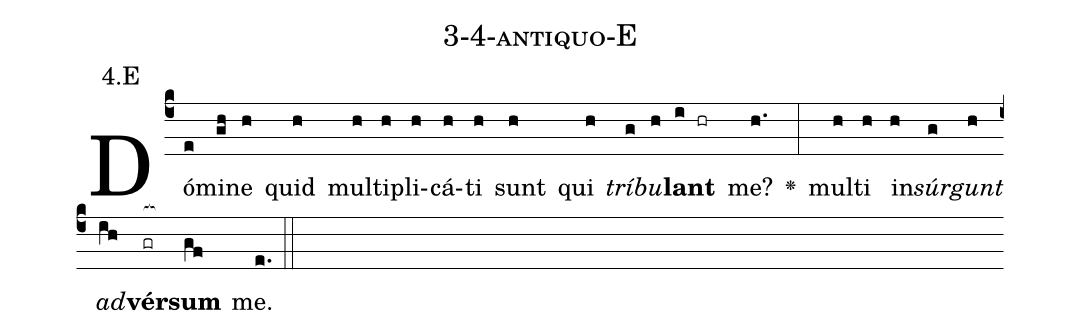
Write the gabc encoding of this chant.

name: 3-4-antiquo-E;
annotation: 4.E;
%%
(c4)Dó(e)mi(gh)ne(h) quid(h) mul(h)ti(h)pli(h)cá(h)ti(h) sunt(h) qui(h) <i>trí</i>(g)<i>bu</i>(h)<b>lant</b>(i hr) me?(h.) <v>\greheightstar</v>(:) mul(h)ti(h) in(h)<i>súr</i>(g)<i>gunt</i>(h) <i>ad</i>(ih)<b>vér</b>(gr[ocb:1{])<b>sum</b>(gf[ocb:0}]) me.(e.) (::)


%E(h) u(g) o(h) u(ih) a(gf) e.(e.) (::)
